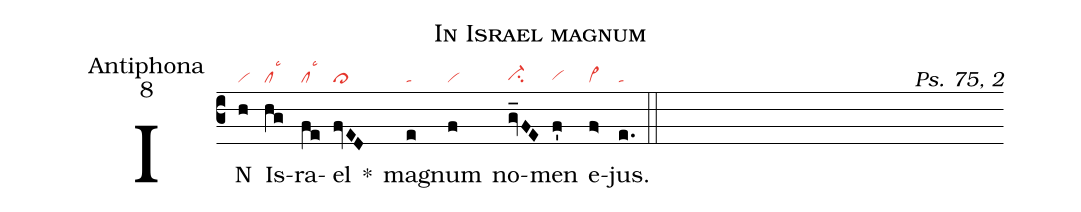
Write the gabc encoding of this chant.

name:In Israel magnum;
office-part:Antiphona;
mode:8;
commentary:Ps. 75, 2;
nabc-lines:1;
%%
(c3)
IN(h|vi) Is(hg|cllsc3)ra(fe|cllsc3)el(fvED|cl>) *()
ma(e|ta)gnum(f|vi) no(gv_FE|ci-hg)men(f'|vihg) e(f>|vi>)jus.(e.|ta) (::)
